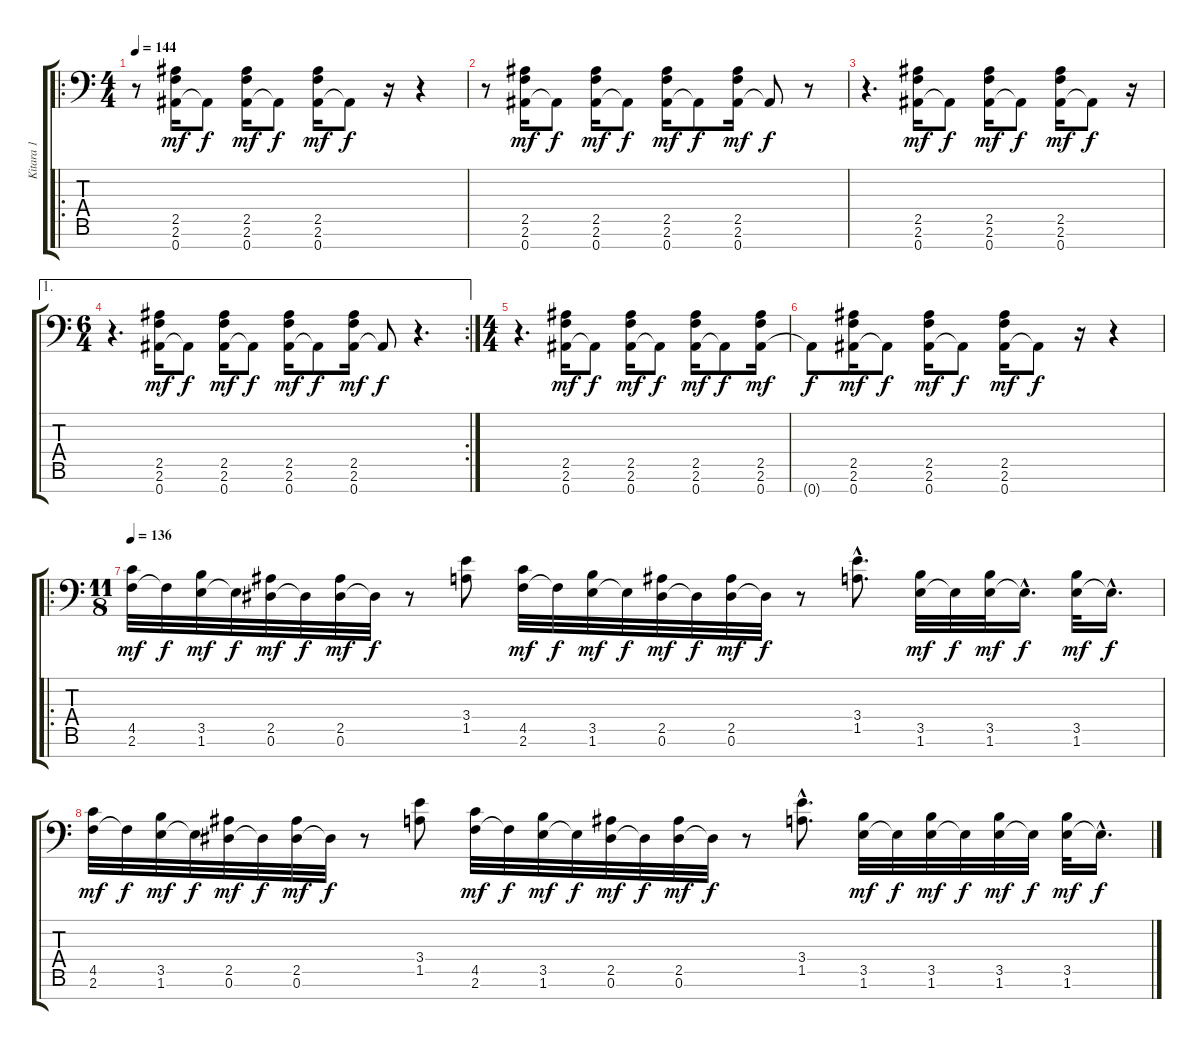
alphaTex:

\track ("Kitara 1" "Kitara 1") {instrument distortionguitar}
\staff {score tabs}
\tuning (Eb4 Bb3 Gb3 Db3 Ab2 Eb2 Bb1) {hide}
\ro
\ts (4 4)
\tempo 144
\clef f4
\ks c
r.8{dy f} (2.5 2.6 0.7).16{dy mf} 0.7{t}.8{dy f} (2.5 2.6 0.7).16{dy mf} 0.7{t}.8{dy f} (2.5 2.6 0.7).16{dy mf} 0.7{t}.8{dy f} r.16 r.4 |
r.8 (2.5 2.6 0.7).16{dy mf} 0.7{t}.8{dy f} (2.5 2.6 0.7).16{dy mf} 0.7{t}.8{dy f} (2.5 2.6 0.7).16{dy mf} 0.7{t}.8{dy f} (2.5 2.6 0.7).16{dy mf} 0.7{t}.8{dy f} r.8 |
r.4{d} (2.5 2.6 0.7).16{dy mf} 0.7{t}.8{dy f} (2.5 2.6 0.7).16{dy mf} 0.7{t}.8{dy f} (2.5 2.6 0.7).16{dy mf} 0.7{t}.8{dy f} r.16 |
\ae 1
\rc 2
\ts (6 4)
r.4{d} (2.5 2.6 0.7).16{dy mf} 0.7{t}.8{dy f} (2.5 2.6 0.7).16{dy mf} 0.7{t}.8{dy f} (2.5 2.6 0.7).16{dy mf} 0.7{t}.8{dy f} (2.5 2.6 0.7).16{dy mf} 0.7{t}.8{dy f} r.4{d} |
\ts (4 4)
r.4{d} (2.5 2.6 0.7).16{dy mf} 0.7{t}.8{dy f} (2.5 2.6 0.7).16{dy mf} 0.7{t}.8{dy f} (2.5 2.6 0.7).16{dy mf} 0.7{t}.8{dy f} (2.5 2.6 0.7).16{dy mf} |
0.7{t}.8{dy f} (2.5 2.6 0.7).16{dy mf} 0.7{t}.8{dy f} (2.5 2.6 0.7).16{dy mf} 0.7{t}.8{dy f} (2.5 2.6 0.7).16{dy mf} 0.7{t}.8{dy f} r.16 r.4 |
\ro
\ts (11 8)
\tempo 136
(4.5 2.6).32{dy mf} 2.6{t}.32{dy f} (3.5 1.6).32{dy mf} 1.6{t}.32{dy f} (2.5 0.6).32{dy mf} 0.6{t}.32{dy f} (2.5 0.6).32{dy mf} 0.6{t}.32{dy f} r.8 (3.4 1.5).8 (4.5 2.6).32{dy mf} 2.6{t}.32{dy f} (3.5 1.6).32{dy mf} 1.6{t}.32{dy f} (2.5 0.6).32{dy mf} 0.6{t}.32{dy f} (2.5 0.6).32{dy mf} 0.6{t}.32{dy f} r.8 (3.4{hac} 1.5{hac}).8{d} (3.5 1.6).32{dy mf} 1.6{t}.32{dy f} (3.5 1.6).32{dy mf} 1.6{hac t}.16{d dy f} (3.5 1.6).32{dy mf} 1.6{hac t}.16{d dy f} |
(4.5 2.6).32{dy mf} 2.6{t}.32{dy f} (3.5 1.6).32{dy mf} 1.6{t}.32{dy f} (2.5 0.6).32{dy mf} 0.6{t}.32{dy f} (2.5 0.6).32{dy mf} 0.6{t}.32{dy f} r.8 (3.4 1.5).8 (4.5 2.6).32{dy mf} 2.6{t}.32{dy f} (3.5 1.6).32{dy mf} 1.6{t}.32{dy f} (2.5 0.6).32{dy mf} 0.6{t}.32{dy f} (2.5 0.6).32{dy mf} 0.6{t}.32{dy f} r.8 (3.4{hac} 1.5{hac}).8{d} (3.5 1.6).32{dy mf} 1.6{t}.32{dy f} (3.5 1.6).32{dy mf} 1.6{t}.32{dy f} (3.5 1.6).32{dy mf} 1.6{t}.32{dy f} (3.5 1.6).32{dy mf} 1.6{hac t}.16{d dy f}
